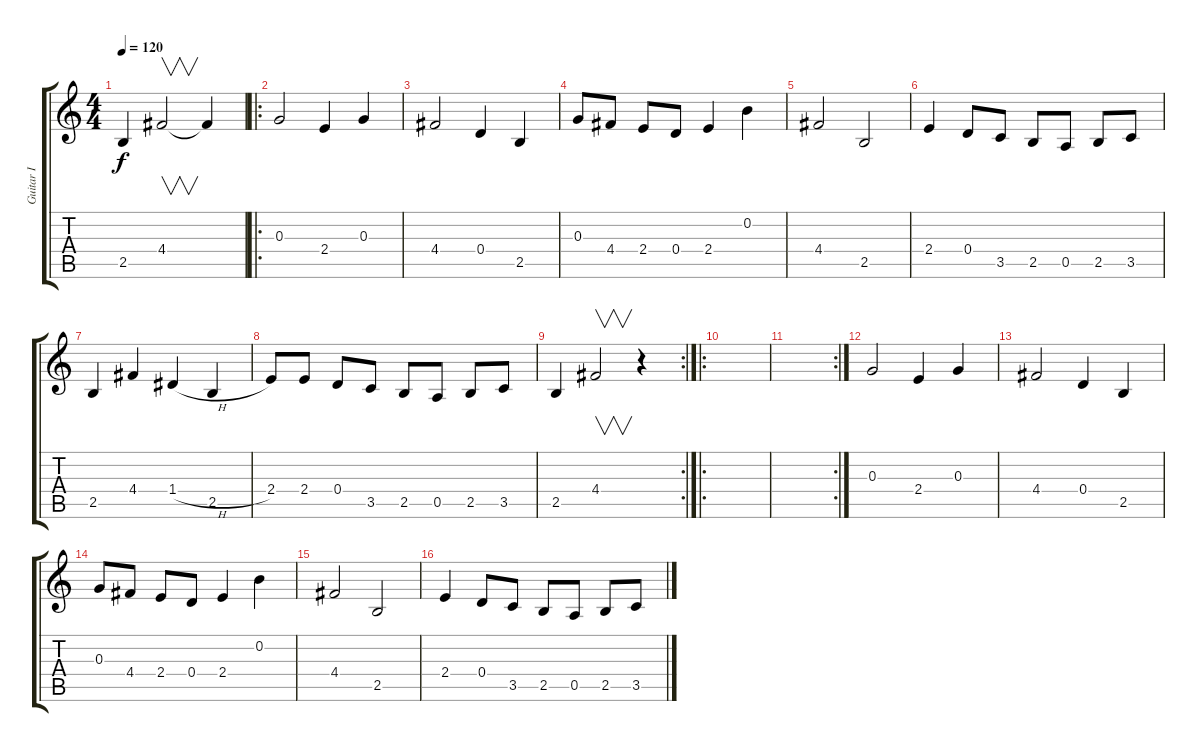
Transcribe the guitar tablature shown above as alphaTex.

\track ("Guitar I" "Guitar I") {instrument distortionguitar}
\staff {score tabs}
\tuning (E4 B3 G3 D3 A2 E2) {hide}
\ts (4 4)
\tempo 120
\clef g2
\ks c
2.5.4{dy f} 4.4.2{v} 4.4{t}.4 |
\ro
0.3.2 2.4.4 0.3.4 |
4.4.2 0.4.4 2.5.4 |
0.3.8 4.4.8 2.4.8 0.4.8 2.4.4 0.2.4 |
4.4.2 2.5.2 |
2.4.4 0.4.8 3.5.8 2.5.8 0.5.8 2.5.8 3.5.8 |
2.5.4 4.4.4 1.4{h}.4 2.5.4 |
2.4.8 2.4.8 0.4.8 3.5.8 2.5.8 0.5.8 2.5.8 3.5.8 |
\rc 2
2.5.4 4.4.2{v} r.4 |
\ro
|
\rc 2
|
0.3.2 2.4.4 0.3.4 |
4.4.2 0.4.4 2.5.4 |
0.3.8 4.4.8 2.4.8 0.4.8 2.4.4 0.2.4 |
4.4.2 2.5.2 |
2.4.4 0.4.8 3.5.8 2.5.8 0.5.8 2.5.8 3.5.8
